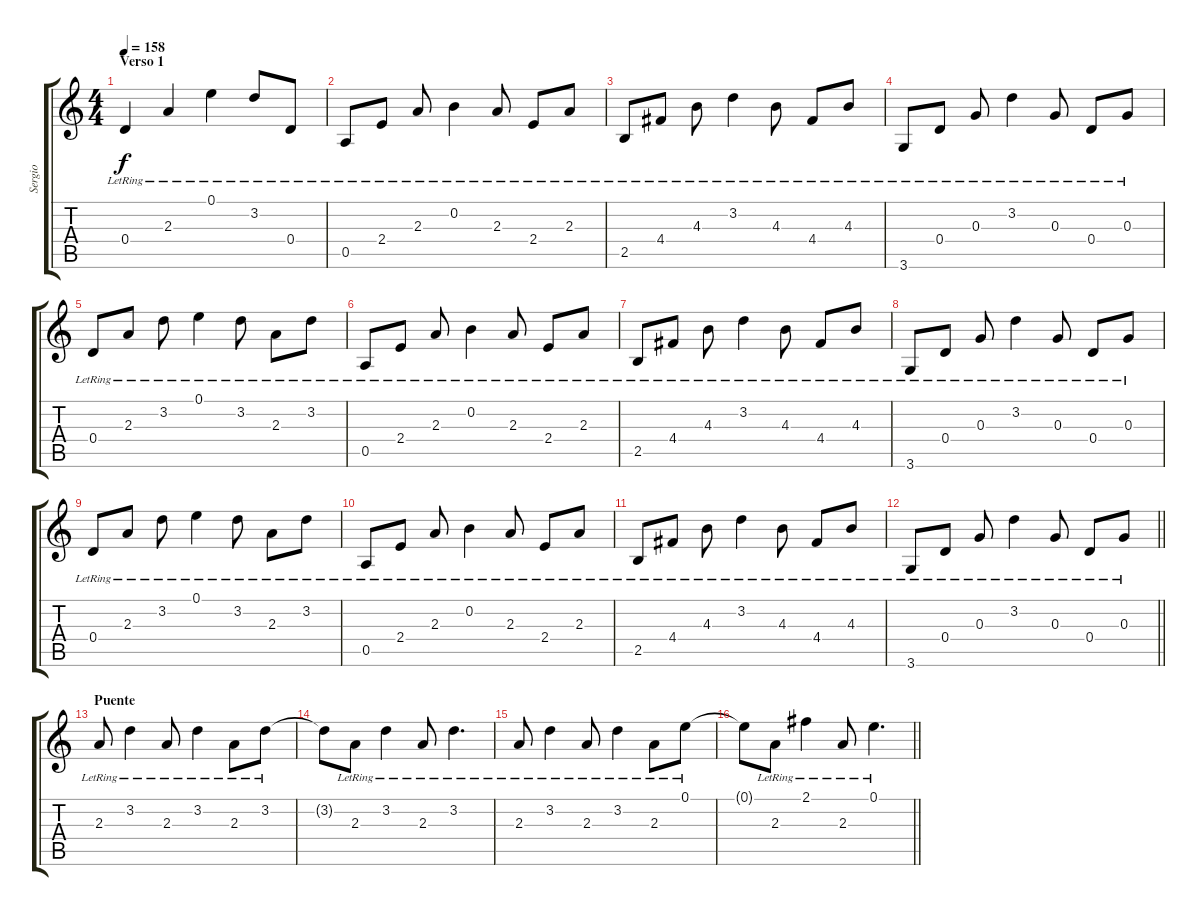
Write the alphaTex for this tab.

\track ("Sergio" "Sergio") {instrument acousticguitarsteel}
\staff {score tabs}
\tuning (E4 B3 G3 D3 A2 E2) {hide}
\ts (4 4)
\section ("" "Verso 1")
\tempo 158
\clef g2
\ks c
0.4{lr}.4{dy f} 2.3{lr}.4 0.1{lr}.4 3.2{lr}.8 0.4{lr}.8 |
0.5{lr}.8 2.4{lr}.8 2.3{lr}.8 0.2{lr}.4 2.3{lr}.8 2.4{lr}.8 2.3{lr}.8 |
2.5{lr}.8 4.4{lr}.8 4.3{lr}.8 3.2{lr}.4 4.3{lr}.8 4.4{lr}.8 4.3{lr}.8 |
3.6{lr}.8 0.4{lr}.8 0.3{lr}.8 3.2{lr}.4 0.3{lr}.8 0.4{lr}.8 0.3{lr}.8 |
0.4{lr}.8 2.3{lr}.8 3.2{lr}.8 0.1{lr}.4 3.2{lr}.8 2.3{lr}.8 3.2{lr}.8 |
0.5{lr}.8 2.4{lr}.8 2.3{lr}.8 0.2{lr}.4 2.3{lr}.8 2.4{lr}.8 2.3{lr}.8 |
2.5{lr}.8 4.4{lr}.8 4.3{lr}.8 3.2{lr}.4 4.3{lr}.8 4.4{lr}.8 4.3{lr}.8 |
3.6{lr}.8 0.4{lr}.8 0.3{lr}.8 3.2{lr}.4 0.3{lr}.8 0.4{lr}.8 0.3{lr}.8 |
0.4{lr}.8 2.3{lr}.8 3.2{lr}.8 0.1{lr}.4 3.2{lr}.8 2.3{lr}.8 3.2{lr}.8 |
0.5{lr}.8 2.4{lr}.8 2.3{lr}.8 0.2{lr}.4 2.3{lr}.8 2.4{lr}.8 2.3{lr}.8 |
2.5{lr}.8 4.4{lr}.8 4.3{lr}.8 3.2{lr}.4 4.3{lr}.8 4.4{lr}.8 4.3{lr}.8 |
\barLineRight lightlight
3.6{lr}.8 0.4{lr}.8 0.3{lr}.8 3.2{lr}.4 0.3{lr}.8 0.4{lr}.8 0.3{lr}.8 |
\section ("" "Puente")
2.3{lr}.8 3.2{lr}.4 2.3{lr}.8 3.2{lr}.4 2.3{lr}.8 3.2{lr}.8 |
3.2{t}.8 2.3{lr}.8 3.2{lr}.4 2.3{lr}.8 3.2{lr}.4{d} |
2.3{lr}.8 3.2{lr}.4 2.3{lr}.8 3.2{lr}.4 2.3{lr}.8 0.1{lr}.8 |
\barLineRight lightlight
0.1{t}.8 2.3{lr}.8 2.1{lr}.4 2.3{lr}.8 0.1{lr}.4{d}
